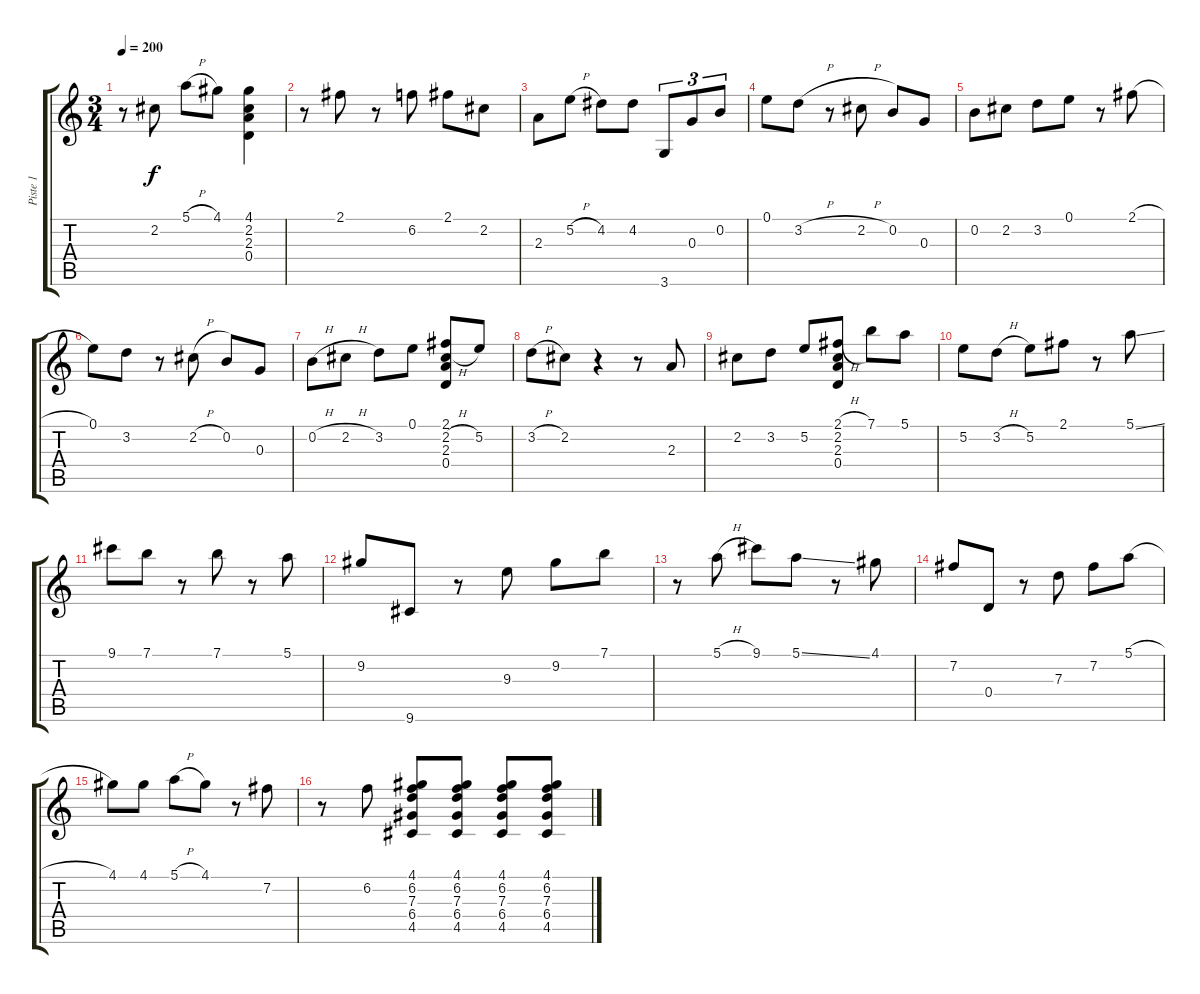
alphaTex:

\track ("Piste 1" "Piste 1") {instrument acousticguitarnylon}
\staff {score tabs}
\tuning (E4 B3 G3 D3 A2 E2) {hide}
\ts (3 4)
\tempo 200
\clef g2
\ks c
r.8{dy f} 2.2.8 5.1{h}.8 4.1.8 (4.1 2.2 2.3 0.4).4 |
r.8 2.1.8 r.8 6.2.8 2.1.8 2.2.8 |
2.3.8 5.2{h}.8 4.2.8 4.2.8 3.6.8{tu (3 2)} 0.3.8{tu (3 2)} 0.2.8{tu (3 2)} |
0.1.8 3.2{h}.8 r.8 2.2{h}.8 0.2.8 0.3.8 |
0.2.8 2.2.8 3.2.8 0.1.8 r.8 2.1{h}.8 |
0.1.8 3.2.8 r.8 2.2{h}.8 0.2.8 0.3.8 |
0.2{h}.8 2.2{h}.8 3.2.8 0.1.8 (2.1 2.2{h} 2.3 0.4).8 5.2.8 |
3.2{h}.8 2.2.8 r.4 r.8 2.3.8 |
2.2.8 3.2.8 5.2.8 (2.1{h} 2.2 2.3 0.4).8 7.1.8 5.1.8 |
5.2.8 3.2{h}.8 5.2.8 2.1.8 r.8 5.1{ss}.8 |
9.1.8 7.1.8 r.8 7.1.8 r.8 5.1.8 |
9.2.8 9.6.8 r.8 9.3.8 9.2.8 7.1.8 |
r.8 5.1{h}.8 9.1.8 5.1{ss}.8 r.8 4.1.8 |
7.2.8 0.4.8 r.8 7.3.8 7.2.8 5.1{h}.8 |
4.1.8 4.1.8 5.1{h}.8 4.1.8 r.8 7.2.8 |
r.8 6.2.8 (4.1 6.2 7.3 6.4 4.5).8 (4.1 6.2 7.3 6.4 4.5).8 (4.1 6.2 7.3 6.4 4.5).8 (4.1 6.2 7.3 6.4 4.5).8
